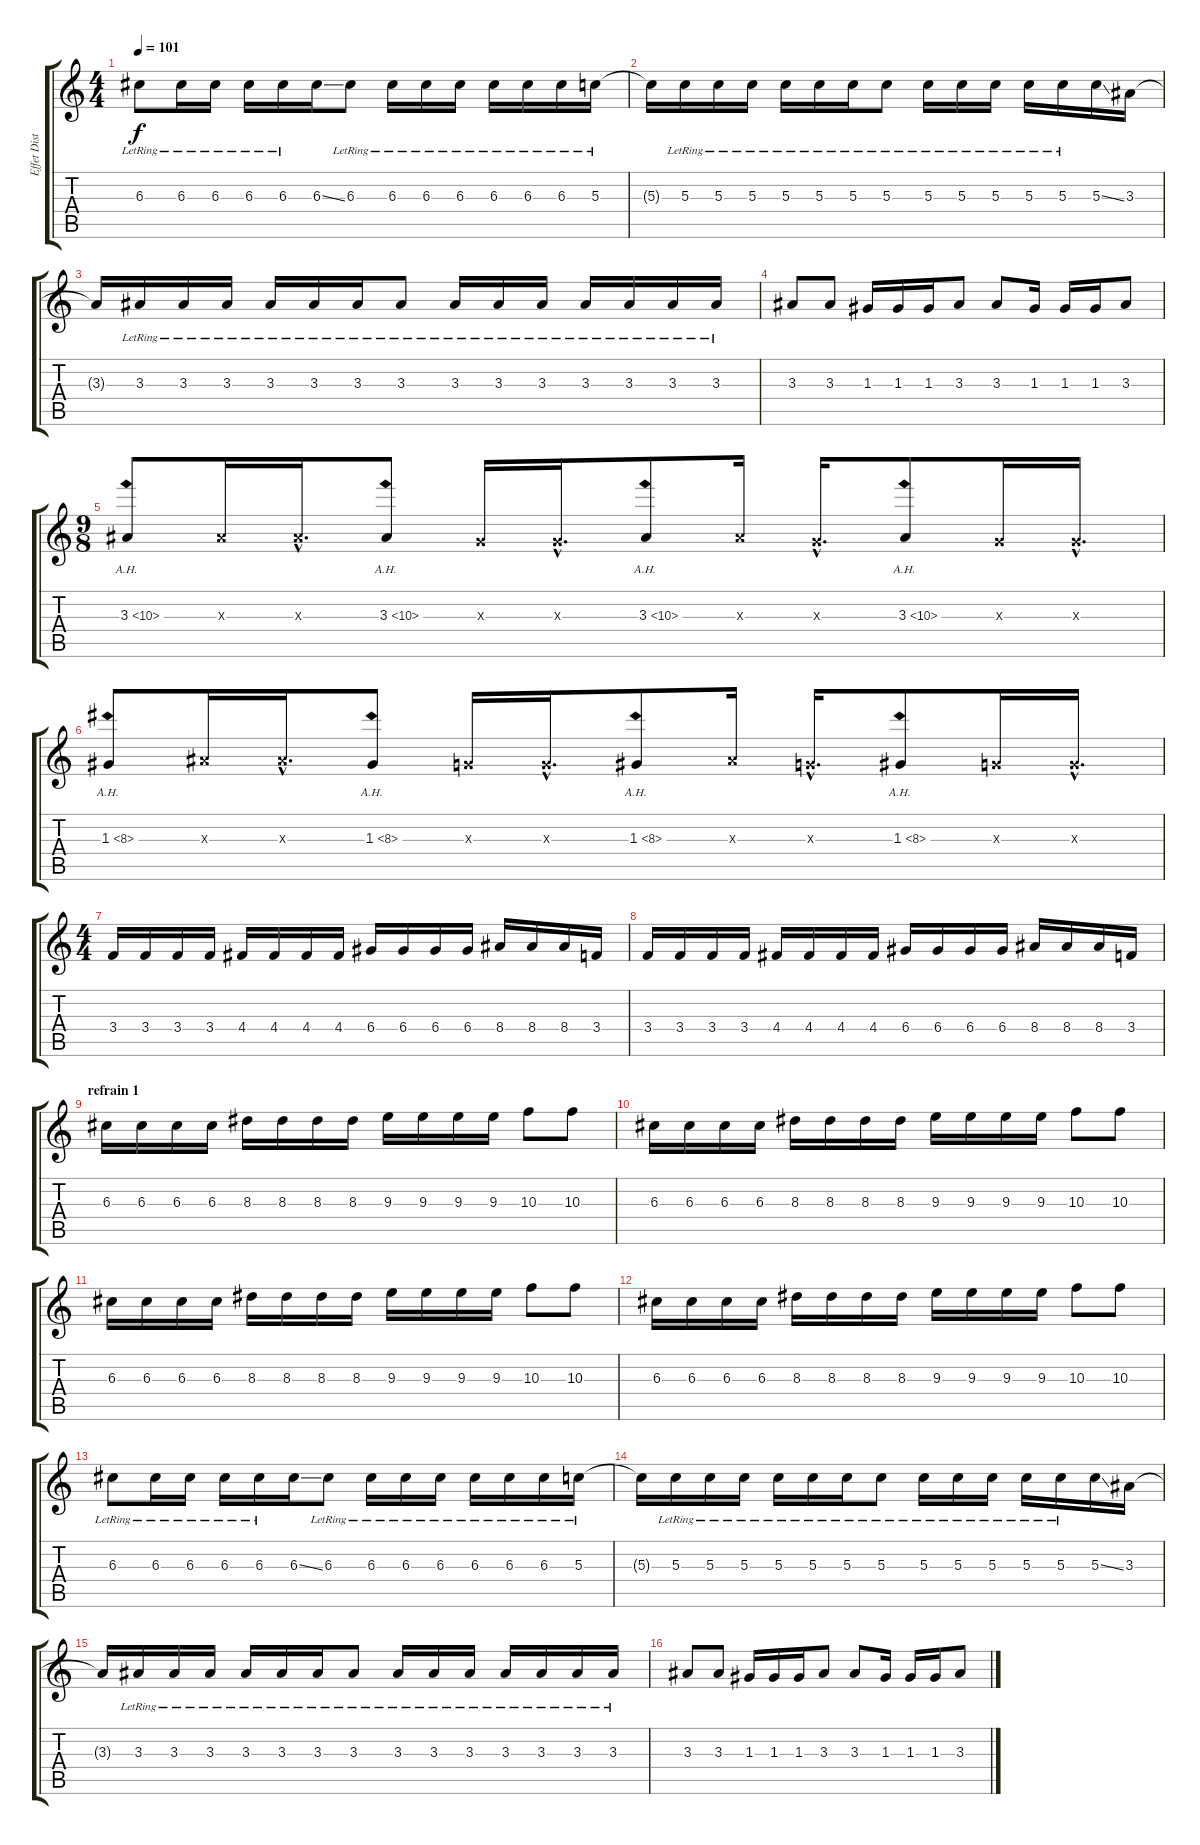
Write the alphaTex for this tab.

\track ("Effet Disto." "Effet Dist") {instrument overdrivenguitar}
\staff {score tabs}
\tuning (E4 B3 G3 D3 A2 E2) {hide}
\ts (4 4)
\tempo 101
\clef g2
\ks c
6.3{lr}.8{dy f} 6.3{lr}.16 6.3{lr}.16 6.3{lr}.16 6.3{lr}.16 6.3{ss}.16 6.3{lr}.8 6.3{lr}.16 6.3{lr}.16 6.3{lr}.16 6.3{lr}.16 6.3{lr}.16 6.3{lr}.16 5.3{lr}.16 |
5.3{t}.16 5.3{lr}.16 5.3{lr}.16 5.3{lr}.16 5.3{lr}.16 5.3{lr}.16 5.3{lr}.16 5.3{lr}.8 5.3{lr}.16 5.3{lr}.16 5.3{lr}.16 5.3{lr}.16 5.3{lr}.16 5.3{ss}.16 3.3.16 |
3.3{t}.16 3.3{lr}.16 3.3{lr}.16 3.3{lr}.16 3.3{lr}.16 3.3{lr}.16 3.3{lr}.16 3.3{lr}.8 3.3{lr}.16 3.3{lr}.16 3.3{lr}.16 3.3{lr}.16 3.3{lr}.16 3.3{lr}.16 3.3{lr}.16 |
3.3.8 3.3.8 1.3.16 1.3.16 1.3.16 3.3.8 3.3.8 1.3.16 1.3.16 1.3.16 3.3.8 |
\ts (9 8)
3.3{ah 7}.8 3.3{x}.16 3.3{hac x}.16{d} 3.3{ah 7}.8 0.3{x}.16 0.3{hac x}.16{d} 3.3{ah 7}.8 3.3{x}.16 0.3{hac x}.16{d} 3.3{ah 7}.8 0.3{x}.16 0.3{hac x}.16{d} |
1.3{ah 7}.8 3.3{x}.16 3.3{hac x}.16{d} 1.3{ah 7}.8 0.3{x}.16 0.3{hac x}.16{d} 1.3{ah 7}.8 3.3{x}.16 0.3{hac x}.16{d} 1.3{ah 7}.8 0.3{x}.16 0.3{hac x}.16{d} |
\ts (4 4)
3.4.16 3.4.16 3.4.16 3.4.16 4.4.16 4.4.16 4.4.16 4.4.16 6.4.16 6.4.16 6.4.16 6.4.16 8.4.16 8.4.16 8.4.16 3.4.16 |
3.4.16 3.4.16 3.4.16 3.4.16 4.4.16 4.4.16 4.4.16 4.4.16 6.4.16 6.4.16 6.4.16 6.4.16 8.4.16 8.4.16 8.4.16 3.4.16 |
\section ("" "refrain 1")
6.3.16 6.3.16 6.3.16 6.3.16 8.3.16 8.3.16 8.3.16 8.3.16 9.3.16 9.3.16 9.3.16 9.3.16 10.3.8 10.3.8 |
6.3.16 6.3.16 6.3.16 6.3.16 8.3.16 8.3.16 8.3.16 8.3.16 9.3.16 9.3.16 9.3.16 9.3.16 10.3.8 10.3.8 |
6.3.16 6.3.16 6.3.16 6.3.16 8.3.16 8.3.16 8.3.16 8.3.16 9.3.16 9.3.16 9.3.16 9.3.16 10.3.8 10.3.8 |
6.3.16 6.3.16 6.3.16 6.3.16 8.3.16 8.3.16 8.3.16 8.3.16 9.3.16 9.3.16 9.3.16 9.3.16 10.3.8 10.3.8 |
6.3{lr}.8 6.3{lr}.16 6.3{lr}.16 6.3{lr}.16 6.3{lr}.16 6.3{ss}.16 6.3{lr}.8 6.3{lr}.16 6.3{lr}.16 6.3{lr}.16 6.3{lr}.16 6.3{lr}.16 6.3{lr}.16 5.3{lr}.16 |
5.3{t}.16 5.3{lr}.16 5.3{lr}.16 5.3{lr}.16 5.3{lr}.16 5.3{lr}.16 5.3{lr}.16 5.3{lr}.8 5.3{lr}.16 5.3{lr}.16 5.3{lr}.16 5.3{lr}.16 5.3{lr}.16 5.3{ss}.16 3.3.16 |
3.3{t}.16 3.3{lr}.16 3.3{lr}.16 3.3{lr}.16 3.3{lr}.16 3.3{lr}.16 3.3{lr}.16 3.3{lr}.8 3.3{lr}.16 3.3{lr}.16 3.3{lr}.16 3.3{lr}.16 3.3{lr}.16 3.3{lr}.16 3.3{lr}.16 |
3.3.8 3.3.8 1.3.16 1.3.16 1.3.16 3.3.8 3.3.8 1.3.16 1.3.16 1.3.16 3.3.8
